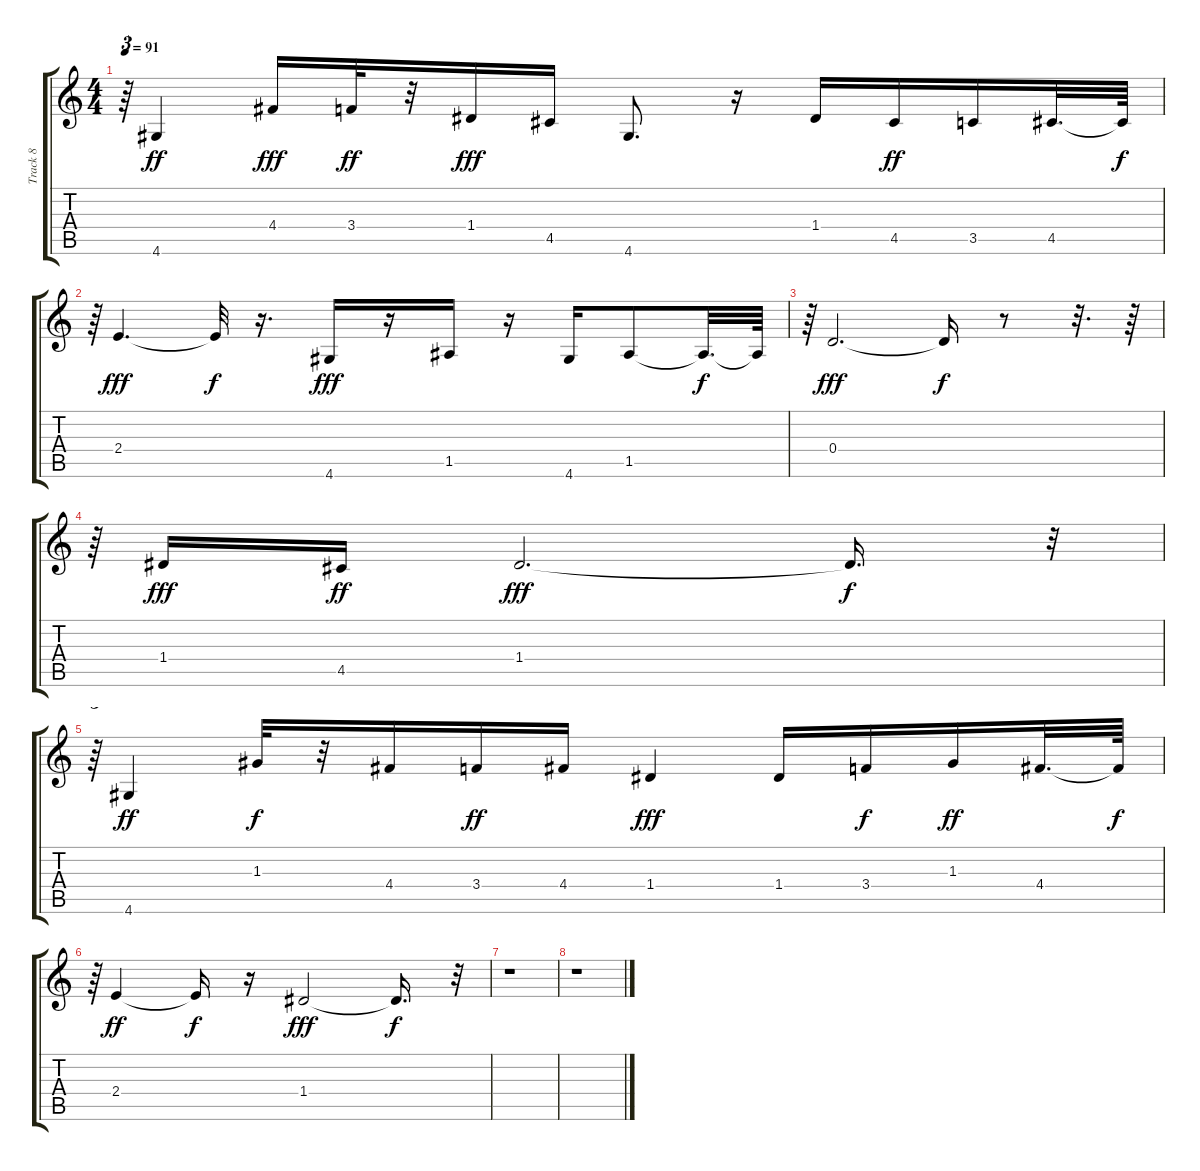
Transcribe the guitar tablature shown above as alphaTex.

\track ("Track 8" "Track 8") {instrument overdrivenguitar}
\staff {score tabs}
\tuning (E4 B3 G3 D3 A2 E2) {hide}
\ts (4 4)
\tempo 91
\clef g2
\ks c
r.64{tu (3 2) dy f} 4.6.4{dy ff} 4.4.16{dy fff} 3.4.32{dy ff} r.32 1.4.16{dy fff} 4.5.16 4.6.8{d} r.16 1.4.16 4.5.16{dy ff} 3.5.16 4.5.32{d} 4.5{t}.64{dy f} |
r.64{tu (3 2)} 2.4.4{d dy fff} 2.4{t}.32{dy f} r.16{d} 4.6.16{dy fff} r.16 1.5.16 r.16 4.6.16 1.5.8 1.5{t}.32{d dy f} 1.5{t}.64 |
r.64{tu (3 2)} 0.4.2{d dy fff} 0.4{t}.16{dy f} r.8 r.32{d} r.64 |
r.64{tu (3 2)} 1.4.16{dy fff} 4.5.16{dy ff} 1.4.2{d dy fff} 1.4{t}.16{d dy f} r.32{tu (3 2)} |
r.64{tu (3 2)} 4.6.4{dy ff} 1.3.32{dy f} r.32 4.4.16 3.4.16{dy ff} 4.4.16 1.4.4{dy fff} 1.4.16 3.4.16{dy f} 1.3.16{dy ff} 4.4.32{d} 4.4{t}.64{dy f} |
r.64{tu (3 2)} 2.4.4{dy ff} 2.4{t}.16{dy f} r.16 1.4.2{dy fff} 1.4{t}.16{d dy f} r.32{tu (3 2)} |
r.1 |
r.1
